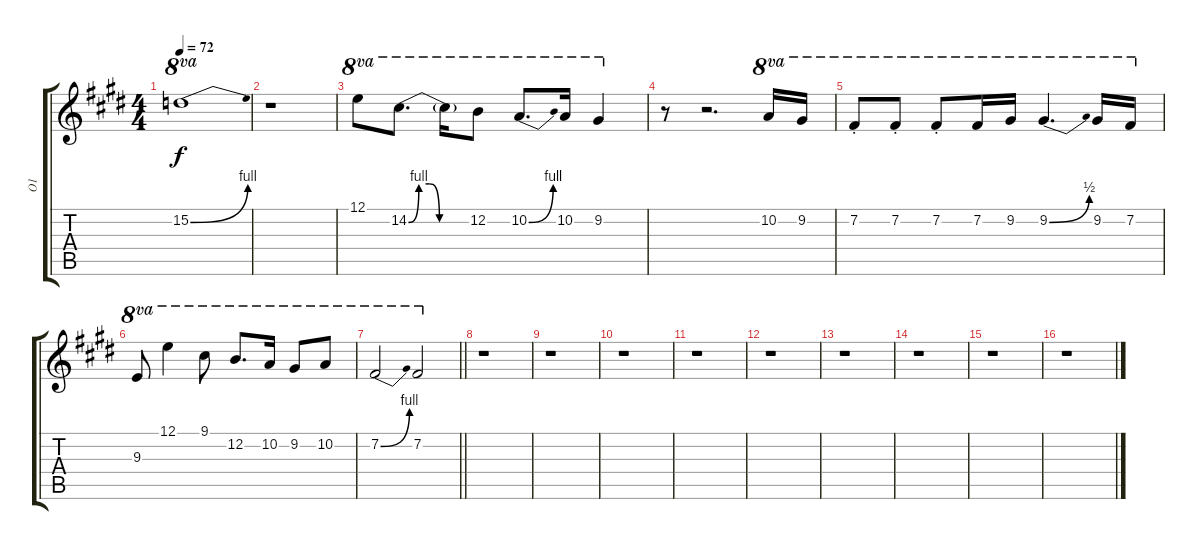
\track ("O1" "O1") {instrument overdrivenguitar}
\staff {score tabs}
\tuning (E4 B3 G3 D3 A2 E2) {hide}
\ts (4 4)
\tempo 72
\clef g2
\ks c#minor
15.2{be (bend 0 0 60 4)}.1{ot 8va dy f} |
\ks e
r.1 |
\ks c#minor
12.1.8{ot 8va} 14.2{be (custom 0 0 10 4 20 4 30 0 60 0)}.8{d ot 8va} 14.2{t}.16{ot 8va} 12.2.8{ot 8va} 10.2{be (bend 0 0 60 4)}.8{d ot 8va} 10.2.16{ot 8va} 9.2.4{ot 8va} |
r.8 r.2{d} 10.2.16{ot 8va} 9.2.16{ot 8va} |
7.2{st}.8{ot 8va} 7.2{st}.8{ot 8va} 7.2{st}.8{ot 8va} 7.2.16{ot 8va} 9.2.16{ot 8va} 9.2{be (bend 0 0 60 2)}.4{d ot 8va} 9.2.16{ot 8va} 7.2.16{ot 8va} |
9.3.8{ot 8va} 12.1.4{ot 8va} 9.1.8{ot 8va} 12.2.8{d ot 8va} 10.2.16{ot 8va} 9.2.8{ot 8va} 10.2.8{ot 8va} |
\barLineRight lightlight
7.2{be (bend 0 0 60 4)}.2{ot 8va} 7.2.2{ot 8va} |
r.1 |
r.1 |
r.1 |
r.1 |
r.1 |
r.1 |
r.1 |
r.1 |
r.1
